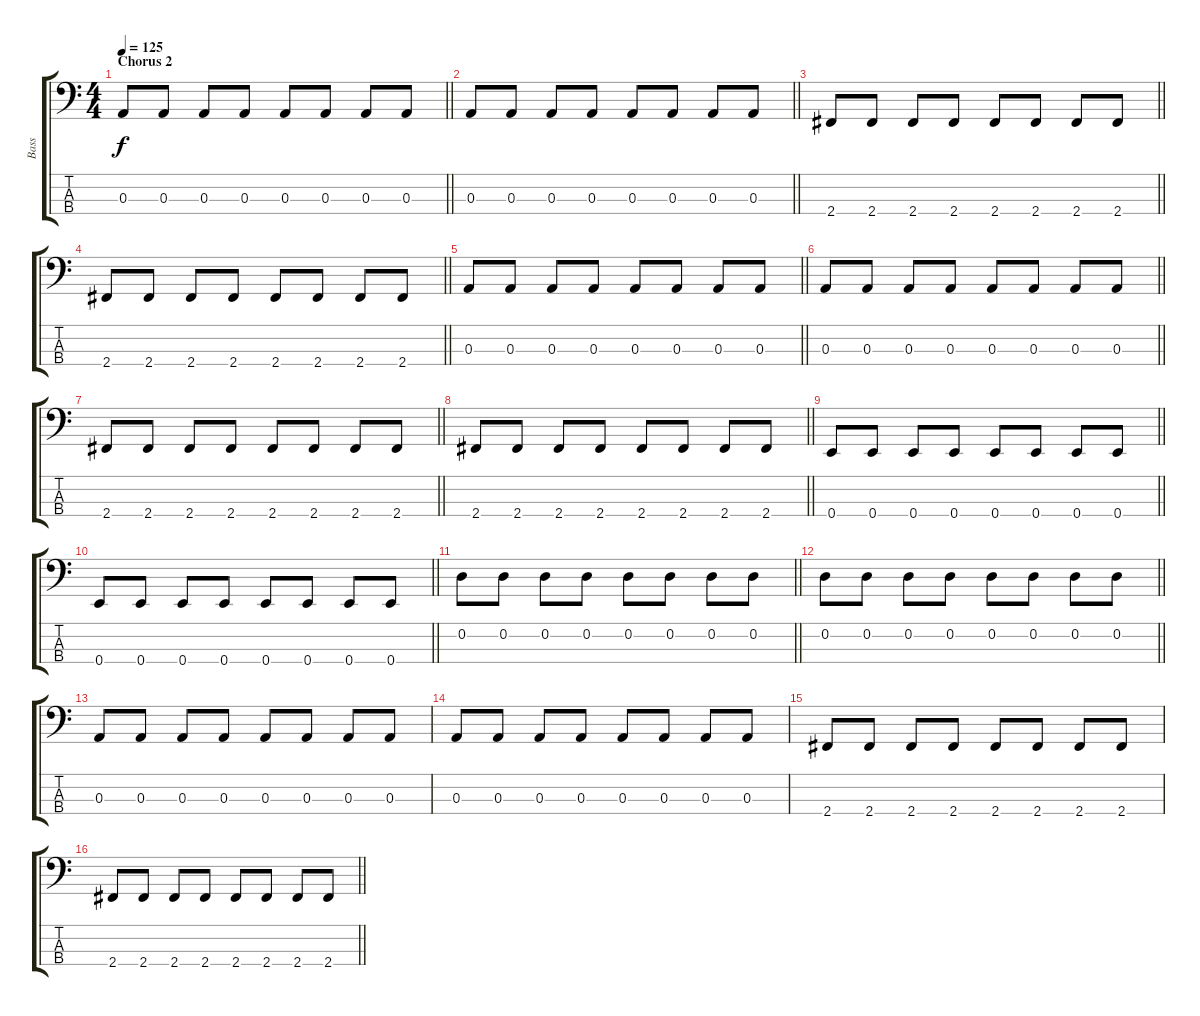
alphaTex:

\track ("Bass" "Bass") {instrument electricbassfinger}
\staff {score tabs}
\tuning (G2 D2 A1 E1) {hide}
\ts (4 4)
\section ("" "Chorus 2")
\tempo 125
\clef f4
\barLineRight lightlight
\ks c
0.3.8{dy f} 0.3.8 0.3.8 0.3.8 0.3.8 0.3.8 0.3.8 0.3.8 |
\barLineRight lightlight
0.3.8 0.3.8 0.3.8 0.3.8 0.3.8 0.3.8 0.3.8 0.3.8 |
\barLineRight lightlight
2.4.8 2.4.8 2.4.8 2.4.8 2.4.8 2.4.8 2.4.8 2.4.8 |
\barLineRight lightlight
2.4.8 2.4.8 2.4.8 2.4.8 2.4.8 2.4.8 2.4.8 2.4.8 |
\barLineRight lightlight
0.3.8 0.3.8 0.3.8 0.3.8 0.3.8 0.3.8 0.3.8 0.3.8 |
\barLineRight lightlight
0.3.8 0.3.8 0.3.8 0.3.8 0.3.8 0.3.8 0.3.8 0.3.8 |
\barLineRight lightlight
2.4.8 2.4.8 2.4.8 2.4.8 2.4.8 2.4.8 2.4.8 2.4.8 |
\barLineRight lightlight
2.4.8 2.4.8 2.4.8 2.4.8 2.4.8 2.4.8 2.4.8 2.4.8 |
\barLineRight lightlight
0.4.8 0.4.8 0.4.8 0.4.8 0.4.8 0.4.8 0.4.8 0.4.8 |
\barLineRight lightlight
0.4.8 0.4.8 0.4.8 0.4.8 0.4.8 0.4.8 0.4.8 0.4.8 |
\barLineRight lightlight
0.2.8 0.2.8 0.2.8 0.2.8 0.2.8 0.2.8 0.2.8 0.2.8 |
\barLineRight lightlight
0.2.8 0.2.8 0.2.8 0.2.8 0.2.8 0.2.8 0.2.8 0.2.8 |
0.3.8 0.3.8 0.3.8 0.3.8 0.3.8 0.3.8 0.3.8 0.3.8 |
0.3.8 0.3.8 0.3.8 0.3.8 0.3.8 0.3.8 0.3.8 0.3.8 |
2.4.8 2.4.8 2.4.8 2.4.8 2.4.8 2.4.8 2.4.8 2.4.8 |
\barLineRight lightlight
2.4.8 2.4.8 2.4.8 2.4.8 2.4.8 2.4.8 2.4.8 2.4.8
